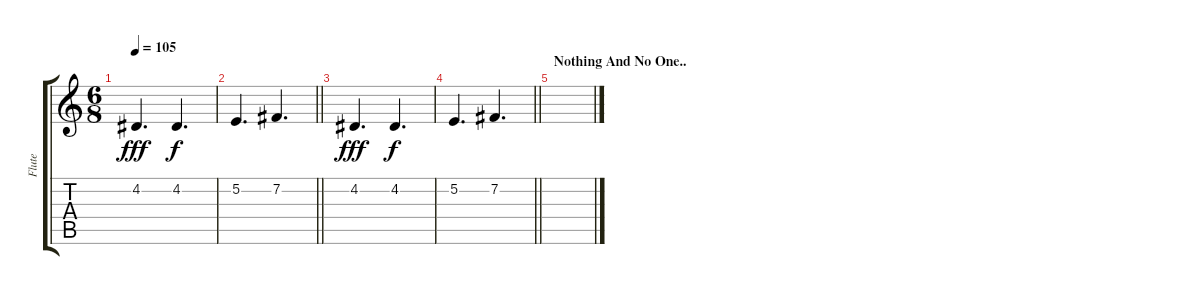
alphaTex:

\track ("Flute " "Flute ") {instrument flute}
\staff {score tabs}
\tuning (E4 B3 G3 D3 A2 E2) {hide}
\ts (6 8)
\tempo 105
\clef g2
\ks c
4.2.4{d dy fff} 4.2.4{d dy f} |
\barLineRight lightlight
5.2.4{d} 7.2.4{d} |
4.2.4{d dy fff} 4.2.4{d dy f} |
\barLineRight lightlight
5.2.4{d} 7.2.4{d} |
\section ("" "Nothing And No One..")
